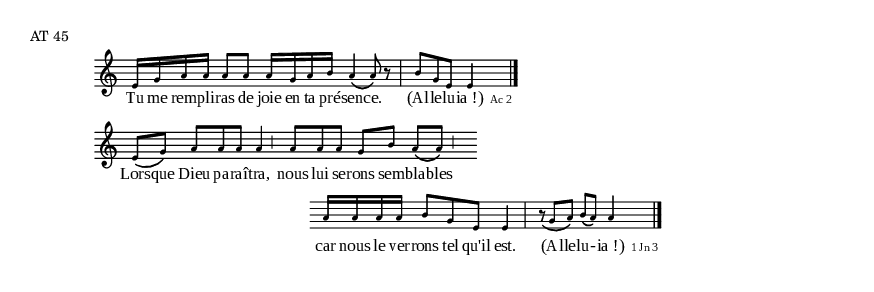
\version "2.14.0"
 \include "definitions.ly"
\markup {AT 45 }

\relative d' { 
	\new Staff {
		\cadenzaOn
		\set Staff.instrumentName = \markup{ \center-column {  } }
		e16[ g a a]
		a8[ a]
		a16[ g a b]
		a4\( a8\) r8
		\barre\pespace 
		\times 2/3 {b8[ g e]} e4
		\endBar
	}

	\addlyrics {
		Tu me rem -- pli -- ras de joie en ta pré -- sen -- ce. "(Al" -- le -- lu -- "ia !)"
		\markup { \citation #"Ac 2" } 
	}
}


\relative d' { 
	\new Staff {
		\cadenzaOn
		\set Staff.instrumentName = \markup{ \center-column {  } }
e8[\( g\)]
\times 2/3 { a[ a a] }
a4
\cesure \pespace 
\times 2/3 { a8[ a a] }
g[ b]
a[\( a\)] \cesure\pespace 
\indentLine
a16[ a a a]
\times 2/3 { b8[ g e] }
e4\pespace \barre\pespace 
\times 2/3 { r8_\( g[ a]\) }
b[\( a\)]
a4
		\endBar
	}

	\addlyrics {
Lors -- que Dieu pa -- raî -- tra, nous lui se -- rons sem -- bla -- bles car nous le ver -- rons tel qu'il est. "(Al" -- le -- lu -- - -- "ia !)"
		\markup { \citation #"1 Jn 3" } 
	}
}


